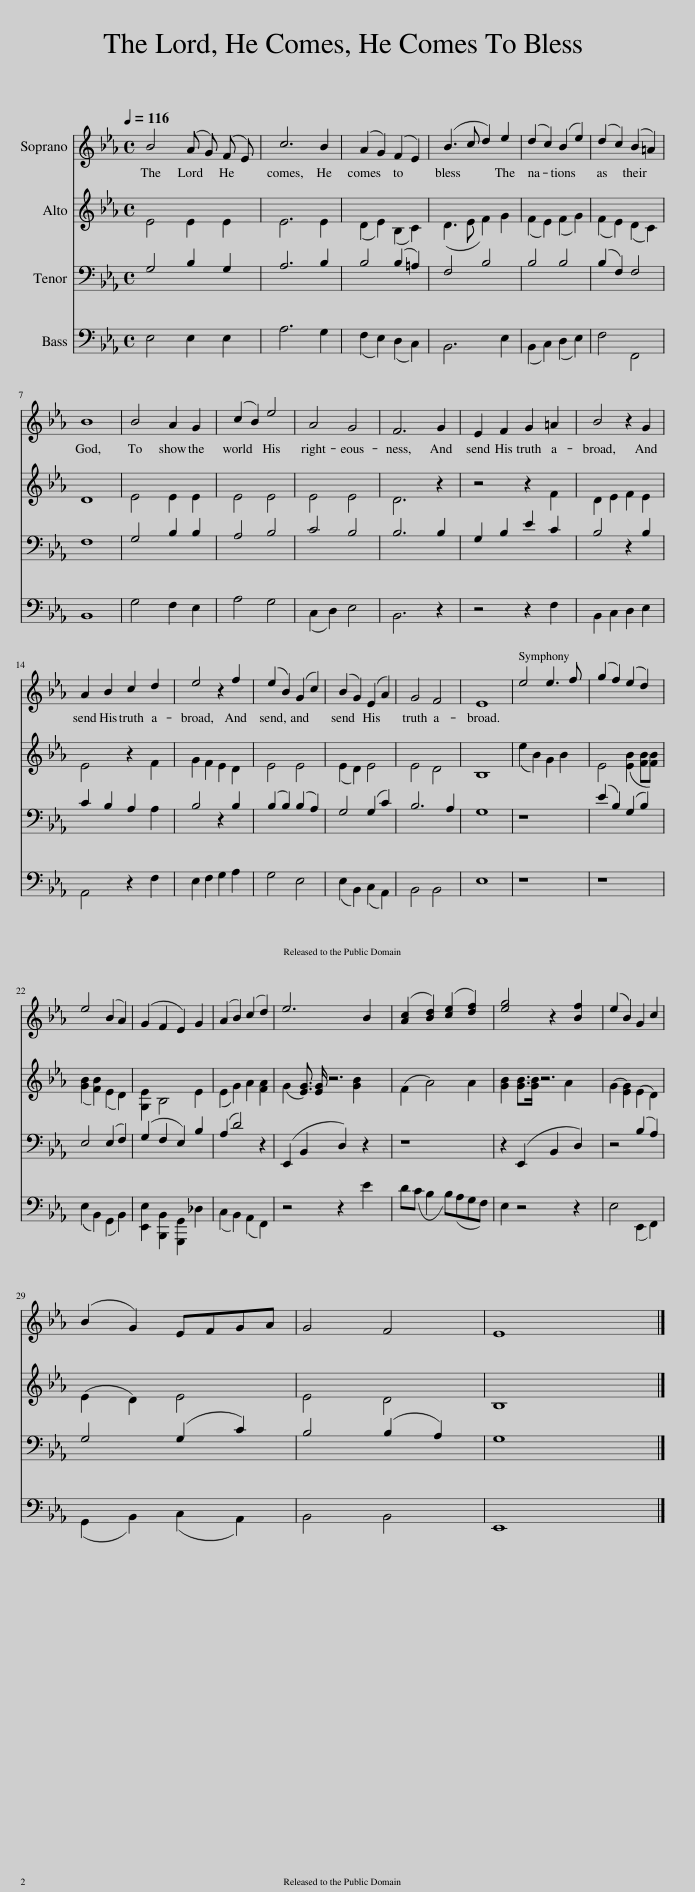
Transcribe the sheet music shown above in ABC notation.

X:1
%%score 1 2 3 4
L:1/8
Q:1/4=116
M:4/4
I:linebreak $
K:Eb
V:1 treble
V:2 treble
V:3 bass
V:4 bass
V:1
 B4 (A G) (F E) | c6 B2 | (A2 G2) (F2 E2) | (B3 c d2) e2 | (d2 c2) (B2 e2) | %5
 (d2 c2) (B2 =A2) |$ B8 | B4 A2 G2 | (c2 B2) e4 | A4 G4 | %10
 F6 G2 | E2 F2 G2 =A2 | B4 z2 G2 |$ A2 B2 c2 d2 | e4 z2 f2 | %15
 (e2 B2) (G2 c2) | (B2 G2) (E2 A2) | G4 F4 | E8 | e4 e3 f | %20
 (g2 f2) (e2 d2) |$ e4 (B2 A2) | (G2 F2 E2) G2 | (A2 B2) (c2 d2) | e6 B2 | %25
 ([Ac]2 [Bd]2) ([ce]2 [df]2) | [eg]4 z2 [Bf]2 | (e2 B2) G2 c2 |$ (B2 G2) EFGA | G4 F4 | %30
 E8 |] %31
V:2
 E4 E2 E2 | E6 E2 | (D2 E2) (B,2 C2) | (D3 E F2) G2 | (F2 E2) (F2 G2) | %5
 (F2 E2) (D2 C2) |$ D8 | E4 E2 E2 | E4 E4 | E4 E4 | %10
 D6 z2 | z4 z2 F2 | D2 E2 F2 E2 |$ E4 z2 F2 | G2 F2 E2 D2 | %15
 E4 E4 | (E2 D2) E4 | E4 D4 | B,8 | (e2 B2) G2 B2 | %20
 E4 ([EB]2 [FB][FB]) |$ ([GB]2 [FB]2) (E2 D2) | [G,E]2 B,4 E2 | (E2 G2) A2 [FA]2 | (G2 [EGEG]3/2) z2 [GB]2 x/ | %25
 (F2 A4) A2 | [GB]2 [GBGB]3/2 z2 A2 x/ | (G2 [EG]2) (E2 D2) |$ (E2 D2) E4 | E4 D4 | %30
 B,8 |] %31
V:3
 G,4 B,2 G,2 | A,6 B,2 | B,4 (B,2 =A,2) | F,4 B,4 | B,4 B,4 | %5
 (B,2 F,2) F,4 |$ F,8 | G,4 B,2 B,2 | A,4 B,4 | C4 B,4 | %10
 B,6 B,2 | G,2 B,2 E2 C2 | B,4 z2 B,2 |$ C2 B,2 A,2 A,2 | B,4 z2 B,2 | %15
 (B,2 B,2) (B,2 A,2) | G,4 (G,2 C2) | B,6 A,2 | G,8 | z8 | %20
 (E2 B,2) (G,2 B,2) |$ E,4 (E,2 F,2) | (G,2 F,2 E,2) B,2 | (A,2 D4) z2 | (E,,2 B,,2 D,2) z2 | %25
 z8 | z2 (E,,2 B,,2 D,2) | z4 (B,2 A,2) |$ G,4 (G,2 C2) | B,4 (B,2 A,2) | %30
 G,8 |] %31
V:4
 E,4 E,2 E,2 | A,6 G,2 | (F,2 E,2) (D,2 C,2) | B,,6 E,2 | (B,,2 C,2) (D,2 E,2) | %5
 F,4 F,,4 |$ B,,8 | G,4 F,2 E,2 | A,4 G,4 | (C,2 D,2) E,4 | %10
 B,,6 z2 | z4 z2 F,2 | B,,2 C,2 D,2 E,2 |$ A,,4 z2 F,2 | E,2 F,2 G,2 A,2 | %15
 G,4 E,4 | (E,2 B,,2) (C,2 A,,2) | B,,4 B,,4 | E,8 | z8 | %20
 z8 |$ (E,2 B,,2) (G,,2 B,,2) | [E,,E,]2 [B,,,B,,]2 [G,,,G,,]2 _D,2 | (C,2 B,,2) (A,,2 F,,2) | z4 z2 E2 | %25
 D(C B,2 B,)(A,G,F,) | E,2 z4 z2 | E,4 (E,,2 F,,2) |$ (G,,2 B,,2) (C,2 A,,2) | B,,4 B,,4 | %30
 E,,8 |] %31
